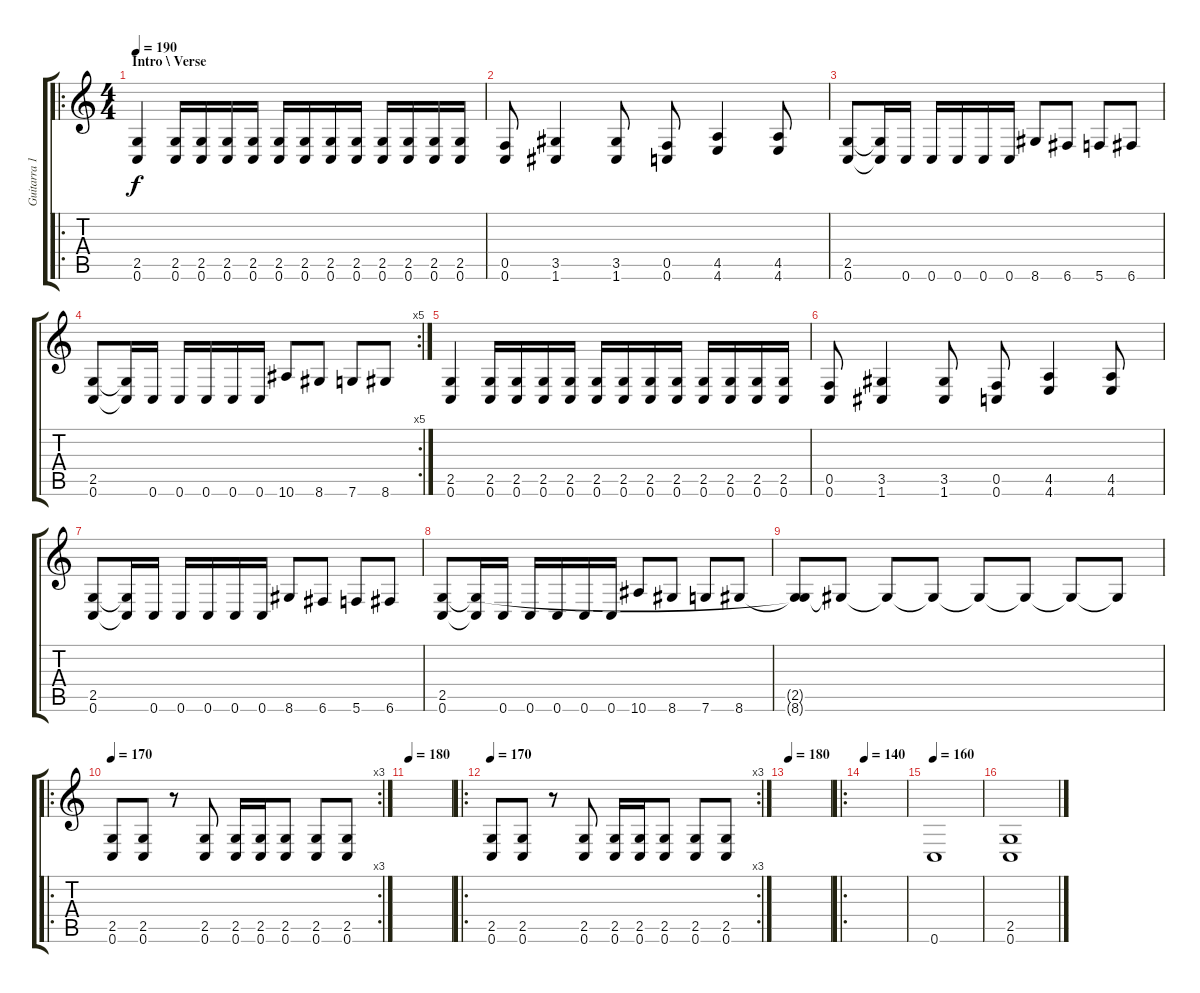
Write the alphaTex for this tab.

\track ("Guitarra 1" "Guitarra 1") {instrument distortionguitar}
\staff {score tabs}
\tuning (C4 G3 Eb3 Bb2 F2 C2) {hide}
\ro
\ts (4 4)
\section ("" "Intro \\ Verse")
\tempo 190
\clef g2
\ks c
(2.5 0.6).4{dy f instrument distortionguitar} (2.5 0.6).16 (2.5 0.6).16 (2.5 0.6).16 (2.5 0.6).16 (2.5 0.6).16 (2.5 0.6).16 (2.5 0.6).16 (2.5 0.6).16 (2.5 0.6).16 (2.5 0.6).16 (2.5 0.6).16 (2.5 0.6).16 |
(0.5 0.6).8 (3.5 1.6).4 (3.5 1.6).8 (0.5 0.6).8 (4.5 4.6).4 (4.5 4.6).8 |
(2.5 0.6).8 (2.5{t} 0.6{t}).16 0.6.16 0.6.16 0.6.16 0.6.16 0.6.16 8.6.8 6.6.8 5.6.8 6.6.8 |
\rc 5
(2.5 0.6).8 (2.5{t} 0.6{t}).16 0.6.16 0.6.16 0.6.16 0.6.16 0.6.16 10.6.8 8.6.8 7.6.8 8.6.8 |
(2.5 0.6).4 (2.5 0.6).16 (2.5 0.6).16 (2.5 0.6).16 (2.5 0.6).16 (2.5 0.6).16 (2.5 0.6).16 (2.5 0.6).16 (2.5 0.6).16 (2.5 0.6).16 (2.5 0.6).16 (2.5 0.6).16 (2.5 0.6).16 |
(0.5 0.6).8 (3.5 1.6).4 (3.5 1.6).8 (0.5 0.6).8 (4.5 4.6).4 (4.5 4.6).8 |
(2.5 0.6).8 (2.5{t} 0.6{t}).16 0.6.16 0.6.16 0.6.16 0.6.16 0.6.16 8.6.8 6.6.8 5.6.8 6.6.8 |
(2.5 0.6).8 (2.5{t} 0.6{t}).16 0.6.16 0.6.16 0.6.16 0.6.16 0.6.16 10.6.8 8.6.8 7.6.8 8.6.8 |
(2.5{t} 8.6{t}).8 8.6{t}.8 8.6{t}.8 8.6{t}.8 8.6{t}.8 8.6{t}.8 8.6{t}.8 8.6{t}.8 |
\ro
\rc 3
\section ("" "")
\tempo 170
(2.5 0.6).8 (2.5 0.6).8 r.8 (2.5 0.6).8 (2.5 0.6).16 (2.5 0.6).16 (2.5 0.6).8 (2.5 0.6).8 (2.5 0.6).8 |
\tempo 180
|
\ro
\rc 3
\tempo 170
(2.5 0.6).8 (2.5 0.6).8 r.8 (2.5 0.6).8 (2.5 0.6).16 (2.5 0.6).16 (2.5 0.6).8 (2.5 0.6).8 (2.5 0.6).8 |
\tempo 180
|
\ro
\tempo 140
|
\tempo 160
0.6.1 |
(2.5 0.6).1
